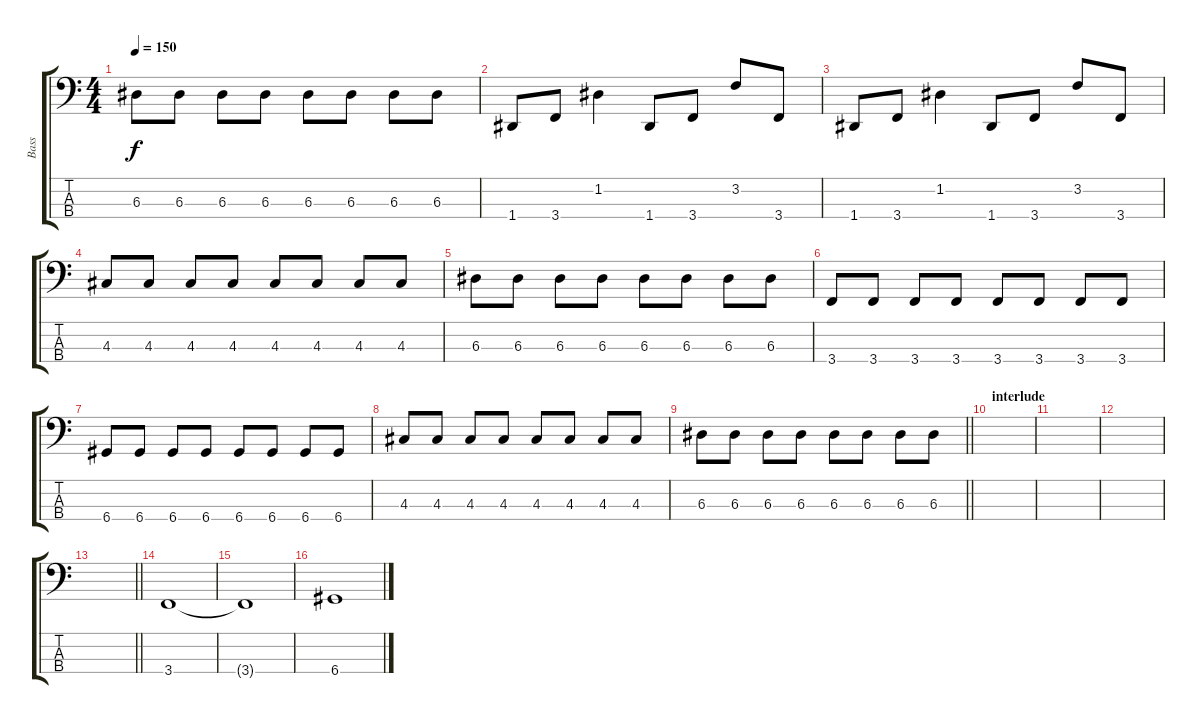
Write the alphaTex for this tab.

\track ("Bass" "Bass") {instrument electricbasspick}
\staff {score tabs}
\tuning (G2 D2 A1 D1) {hide}
\ts (4 4)
\tempo 150
\clef f4
\ks c
6.3.8{dy f} 6.3.8 6.3.8 6.3.8 6.3.8 6.3.8 6.3.8 6.3.8 |
1.4.8 3.4.8 1.2.4 1.4.8 3.4.8 3.2.8 3.4.8 |
1.4.8 3.4.8 1.2.4 1.4.8 3.4.8 3.2.8 3.4.8 |
4.3.8 4.3.8 4.3.8 4.3.8 4.3.8 4.3.8 4.3.8 4.3.8 |
6.3.8 6.3.8 6.3.8 6.3.8 6.3.8 6.3.8 6.3.8 6.3.8 |
3.4.8 3.4.8 3.4.8 3.4.8 3.4.8 3.4.8 3.4.8 3.4.8 |
6.4.8 6.4.8 6.4.8 6.4.8 6.4.8 6.4.8 6.4.8 6.4.8 |
4.3.8 4.3.8 4.3.8 4.3.8 4.3.8 4.3.8 4.3.8 4.3.8 |
\barLineRight lightlight
6.3.8 6.3.8 6.3.8 6.3.8 6.3.8 6.3.8 6.3.8 6.3.8 |
\section ("" "interlude")
|
|
|
\barLineRight lightlight
|
3.4.1 |
3.4{t}.1 |
6.4.1
